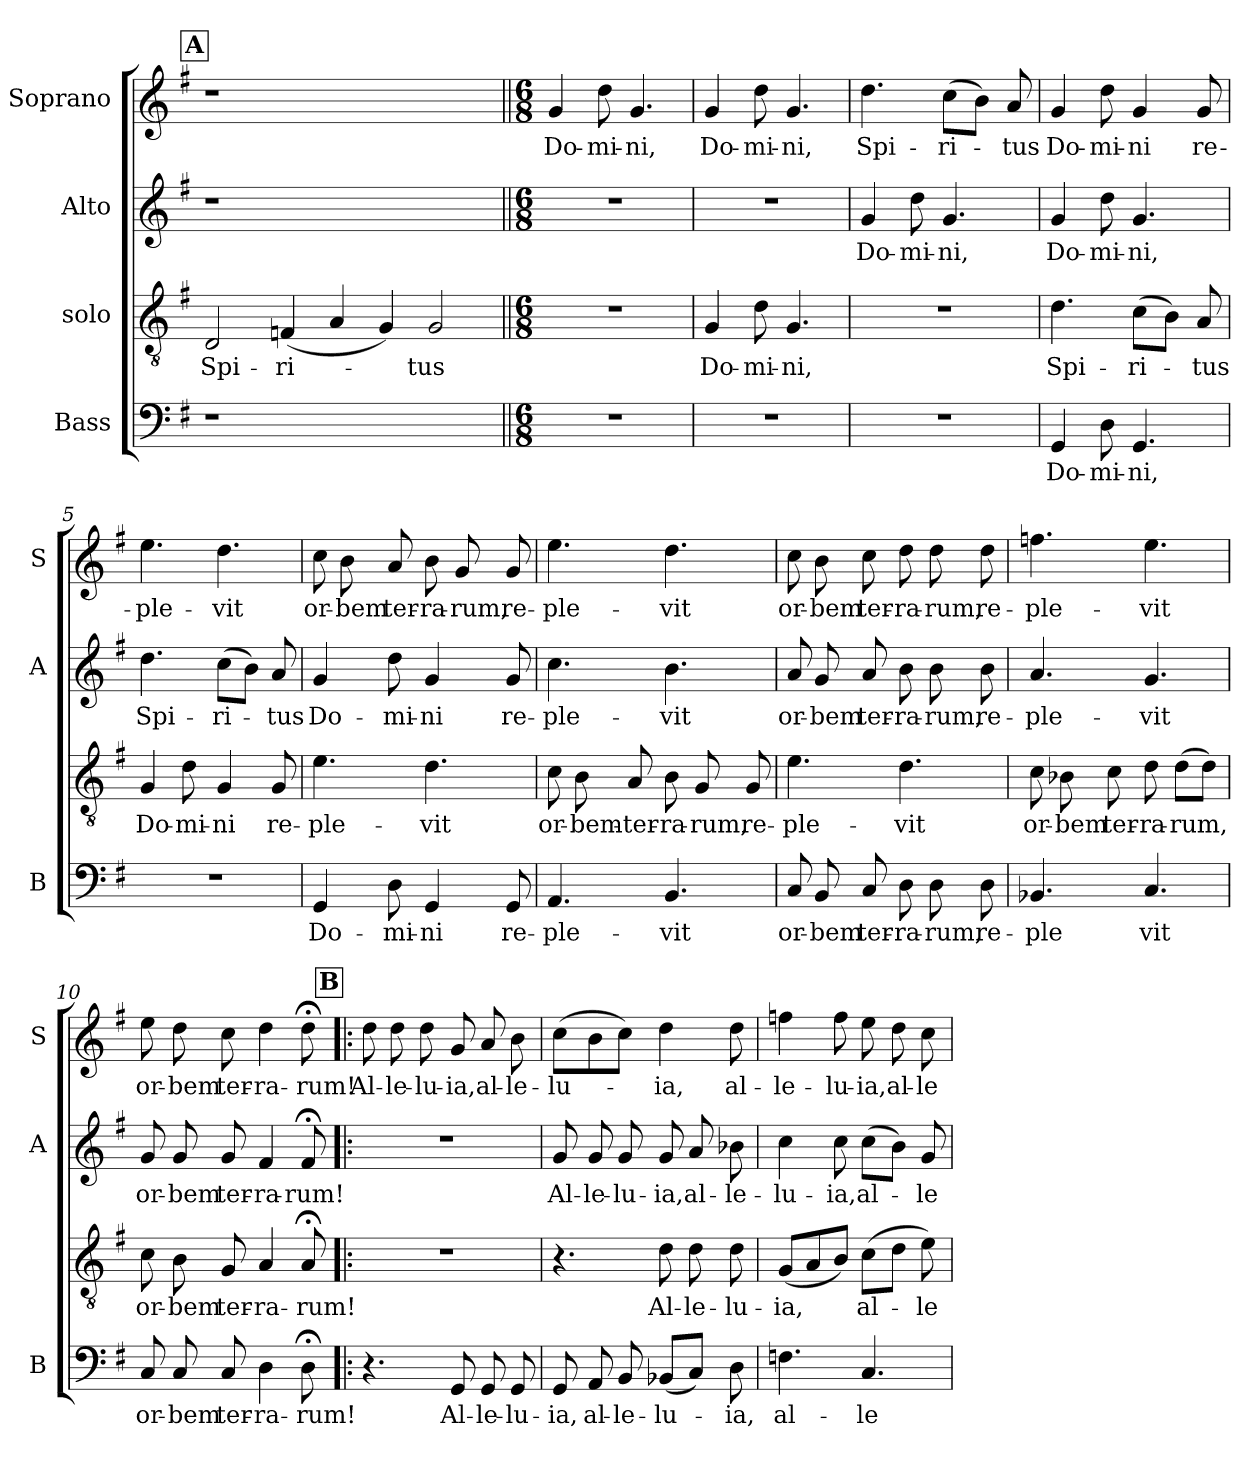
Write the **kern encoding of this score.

**kern	**text	**kern	**text	**kern	**text	**kern	**text
*part4	*part4	*part3	*part3	*part2	*part2	*part1	*part1
*staff4	*staff4	*staff3	*staff3	*staff2	*staff2	*staff1	*staff1
*I"Bass	*	*I"solo	*	*I"Alto	*	*I"Soprano	*
*I'B	*	*	*	*I'A	*	*I'S	*
*clefF4	*	*clefGv2	*	*clefG2	*	*clefG2	*
*k[f#]	*	*k[f#]	*	*k[f#]	*	*k[f#]	*
*G:	*	*G:	*	*G:	*	*G:	*
!!LO:REH:place=s3:a:B:fs=11.2:t=A
=	=	=	=	=	=	=	=
!	!	!	!LO:LY:b	!	!	!	!
1r	.	2D	Spi-	1r	.	1r	.
!	!	!	!LO:LY:b	!	!	!	!
.	.	(<4Fn	-ri-	.	.	.	.
.	.	4A	.	.	.	.	.
2.ryy	.	4G)	.	2.ryy	.	2.ryy	.
!	!	!	!LO:LY:b	!	!	!	!
.	.	2G	-tus	.	.	.	.
!!LO:LB:g=z
=1||	=1||	=1||	=1||	=1||	=1||	=1||	=1||
*M6/8	*	*M6/8	*	*M6/8	*	*M6/8	*
!	!	!	!	!	!	!	!LO:LY:b
2.r	.	2.r	.	2.r	.	4g/	Do-
!	!	!	!	!	!	!	!LO:LY:b
.	.	.	.	.	.	8dd\	-mi-
!	!	!	!	!	!	!	!LO:LY:b
.	.	.	.	.	.	4.g/	-ni,
=2	=2	=2	=2	=2	=2	=2	=2
!	!	!	!LO:LY:b	!	!	!	!LO:LY:b
2.r	.	4G/	Do-	2.r	.	4g/	Do-
!	!	!	!LO:LY:b	!	!	!	!LO:LY:b
.	.	8d\	-mi-	.	.	8dd\	-mi-
!	!	!	!LO:LY:b	!	!	!	!LO:LY:b
.	.	4.G/	-ni,	.	.	4.g/	-ni,
=3	=3	=3	=3	=3	=3	=3	=3
!	!	!	!	!	!LO:LY:b	!	!LO:LY:b
2.r	.	2.r	.	4g/	Do-	4.dd\	Spi-
!	!	!	!	!	!LO:LY:b	!	!
.	.	.	.	8dd\	-mi-	.	.
!	!	!	!	!	!LO:LY:b	!	!LO:LY:b
.	.	.	.	4.g/	-ni,	(>8cc\L	-ri-
.	.	.	.	.	.	8b\J)	.
!	!	!	!	!	!	!	!LO:LY:b
.	.	.	.	.	.	8a/	-tus
=4	=4	=4	=4	=4	=4	=4	=4
!	!LO:LY:b	!	!LO:LY:b	!	!LO:LY:b	!	!LO:LY:b
4GG/	Do-	4.d\	Spi-	4g/	Do-	4g/	Do-
!	!LO:LY:b	!	!	!	!LO:LY:b	!	!LO:LY:b
8D\	-mi-	.	.	8dd\	-mi-	8dd\	-mi-
!	!LO:LY:b	!	!LO:LY:b	!	!LO:LY:b	!	!LO:LY:b
4.GG/	-ni,	(>8c\L	-ri-	4.g/	-ni,	4g/	-ni
.	.	8B\J)	.	.	.	.	.
!	!	!	!LO:LY:b	!	!	!	!LO:LY:b
.	.	8A/	-tus	.	.	8g/	re-
=5	=5	=5	=5	=5	=5	=5	=5
!	!	!	!LO:LY:b	!	!LO:LY:b	!	!LO:LY:b
2.r	.	4G/	Do-	4.dd\	Spi-	4.ee\	-ple-
!	!	!	!LO:LY:b	!	!	!	!
.	.	8d\	-mi-	.	.	.	.
!	!	!	!LO:LY:b	!	!LO:LY:b	!	!LO:LY:b
.	.	4G/	-ni	(>8cc\L	-ri-	4.dd\	-vit
.	.	.	.	8b\J)	.	.	.
!	!	!	!LO:LY:b	!	!LO:LY:b	!	!
.	.	8G/	re-	8a/	-tus	.	.
!!LO:LB:g=z
=6	=6	=6	=6	=6	=6	=6	=6
!	!LO:LY:b	!	!LO:LY:b	!	!LO:LY:b	!	!LO:LY:b
4GG/	Do-	4.e\	-ple-	4g/	Do-	8cc\	or-
!	!	!	!	!	!	!	!LO:LY:b
.	.	.	.	.	.	8b\	-bem
!	!LO:LY:b	!	!	!	!LO:LY:b	!	!LO:LY:b
8D\	-mi-	.	.	8dd\	-mi-	8a/	ter-
!	!LO:LY:b	!	!LO:LY:b	!	!LO:LY:b	!	!LO:LY:b
4GG/	-ni	4.d\	-vit	4g/	-ni	8b\	-ra-
!	!	!	!	!	!	!	!LO:LY:b
.	.	.	.	.	.	8g/	-rum,
!	!LO:LY:b	!	!	!	!LO:LY:b	!	!LO:LY:b
8GG/	re-	.	.	8g/	re-	8g/	re-
=7	=7	=7	=7	=7	=7	=7	=7
!	!LO:LY:b	!	!LO:LY:b	!	!LO:LY:b	!	!LO:LY:b
4.AA/	-ple-	8c\	or-	4.cc\	-ple-	4.ee\	-ple-
!	!	!	!LO:LY:b	!	!	!	!
.	.	8B\	-bem-	.	.	.	.
!	!	!	!LO:LY:b	!	!	!	!
.	.	8A/	-ter-	.	.	.	.
!	!LO:LY:b	!	!LO:LY:b	!	!LO:LY:b	!	!LO:LY:b
4.BB/	-vit	8B\	-ra-	4.b\	-vit	4.dd\	-vit
!	!	!	!LO:LY:b	!	!	!	!
.	.	8G/	-rum,	.	.	.	.
!	!	!	!LO:LY:b	!	!	!	!
.	.	8G/	re-	.	.	.	.
=8	=8	=8	=8	=8	=8	=8	=8
!	!LO:LY:b	!	!LO:LY:b	!	!LO:LY:b	!	!LO:LY:b
8C/	or-	4.e\	-ple-	8a/	or-	8cc\	or-
!	!LO:LY:b	!	!	!	!LO:LY:b	!	!LO:LY:b
8BB/	-bem	.	.	8g/	-bem	8b\	-bem
!	!LO:LY:b	!	!	!	!LO:LY:b	!	!LO:LY:b
8C/	ter-	.	.	8a/	ter-	8cc\	ter-
!	!LO:LY:b	!	!LO:LY:b	!	!LO:LY:b	!	!LO:LY:b
8D\	-ra-	4.d\	-vit	8b\	-ra-	8dd\	-ra-
!	!LO:LY:b	!	!	!	!LO:LY:b	!	!LO:LY:b
8D\	-rum,	.	.	8b\	-rum,	8dd\	-rum,
!	!LO:LY:b	!	!	!	!LO:LY:b	!	!LO:LY:b
8D\	re-	.	.	8b\	re-	8dd\	re-
=9	=9	=9	=9	=9	=9	=9	=9
!	!LO:LY:b	!	!LO:LY:b	!	!LO:LY:b	!	!LO:LY:b
4.BB-X/	-ple	8c\	or-	4.a/	-ple-	4.ffn\	-ple-
!	!	!	!LO:LY:b	!	!	!	!
.	.	8B-X\	-bem	.	.	.	.
!	!	!	!LO:LY:b	!	!	!	!
.	.	8c\	ter-	.	.	.	.
!	!LO:LY:b	!	!LO:LY:b	!	!LO:LY:b	!	!LO:LY:b
4.C/	vit	8d\	-ra-	4.g/	-vit	4.ee\	-vit
!	!	!	!LO:LY:b	!	!	!	!
.	.	(>8d\L	-rum,	.	.	.	.
.	.	8d\J)	.	.	.	.	.
=10	=10	=10	=10	=10	=10	=10	=10
!	!LO:LY:b	!	!LO:LY:b	!	!LO:LY:b	!	!LO:LY:b
8C/	or-	8c\	or-	8g/	or-	8ee\	or-
!	!LO:LY:b	!	!LO:LY:b	!	!LO:LY:b	!	!LO:LY:b
8C/	-bem	8B\	-bem	8g/	-bem	8dd\	-bem
!	!LO:LY:b	!	!LO:LY:b	!	!LO:LY:b	!	!LO:LY:b
8C/	ter-	8G/	ter-	8g/	ter-	8cc\	ter-
!	!LO:LY:b	!	!LO:LY:b	!	!LO:LY:b	!	!LO:LY:b
4D\	-ra-	4A/	-ra-	4f#/	-ra-	4dd\	-ra-
!	!LO:LY:b	!	!LO:LY:b	!	!LO:LY:b	!	!LO:LY:b
8D;<\	-rum!	8A;</	-rum!	8f#;</	-rum!	8dd;<\	-rum!
!!LO:PB:g=z
!!LO:REH:place=s1:a:B:fs=11.2:t=B
=11!|:	=11!|:	=11!|:	=11!|:	=11!|:	=11!|:	=11!|:	=11!|:
!	!	!	!	!	!	!	!LO:LY:b
4.r	.	2.r	.	2.r	.	8dd\	Al-
!	!	!	!	!	!	!	!LO:LY:b
.	.	.	.	.	.	8dd\	-le-
!	!	!	!	!	!	!	!LO:LY:b
.	.	.	.	.	.	8dd\	-lu-
!	!LO:LY:b	!	!	!	!	!	!LO:LY:b
8GG/	Al-	.	.	.	.	8g/	-ia,
!	!LO:LY:b	!	!	!	!	!	!LO:LY:b
8GG/	-le-	.	.	.	.	8a/	al-
!	!LO:LY:b	!	!	!	!	!	!LO:LY:b
8GG/	-lu-	.	.	.	.	8b\	-le-
=12	=12	=12	=12	=12	=12	=12	=12
!	!LO:LY:b	!	!	!	!LO:LY:b	!	!LO:LY:b
8GG/	-ia,	4.r	.	8g/	Al-	(>8cc\L	-lu-
!	!LO:LY:b	!	!	!	!LO:LY:b	!	!
8AA/	al-	.	.	8g/	-le-	8b\	.
!	!LO:LY:b	!	!	!	!LO:LY:b	!	!
8BB/	-le-	.	.	8g/	-lu-	8cc\J)	.
!	!LO:LY:b	!	!LO:LY:b	!	!LO:LY:b	!	!LO:LY:b
(<8BB-X/L	-lu-	8d\	Al-	8g/	-ia,	4dd\	-ia,
!	!	!	!LO:LY:b	!	!LO:LY:b	!	!
8C/J)	.	8d\	-le-	8a/	al-	.	.
!	!LO:LY:b	!	!LO:LY:b	!	!LO:LY:b	!	!LO:LY:b
8D\	-ia,	8d\	-lu-	8b-X\	-le-	8dd\	al-
=13	=13	=13	=13	=13	=13	=13	=13
!	!LO:LY:b	!	!LO:LY:b	!	!LO:LY:b	!	!LO:LY:b
4.Fn\	al-	(<8G/L	-ia,	4cc\	-lu-	4ffn\	-le-
.	.	8A/	.	.	.	.	.
!	!	!	!	!	!LO:LY:b	!	!LO:LY:b
.	.	8B/J)	.	8cc\	-ia,	8ff\	-lu-
!	!LO:LY:b	!	!LO:LY:b	!	!LO:LY:b	!	!LO:LY:b
4.C/	-le-	(>8c\L	al-	(>8cc\L	al-	8ee\	-ia,
!	!	!	!	!	!	!	!LO:LY:b
.	.	8d\J	.	8b\J)	.	8dd\	al-
!	!	!	!LO:LY:b	!	!LO:LY:b	!	!LO:LY:b
.	.	8e\)	-le-	8g/	-le-	8cc\	-le-
=	=	=	=	=	=	=	=
*-	*-	*-	*-	*-	*-	*-	*-
